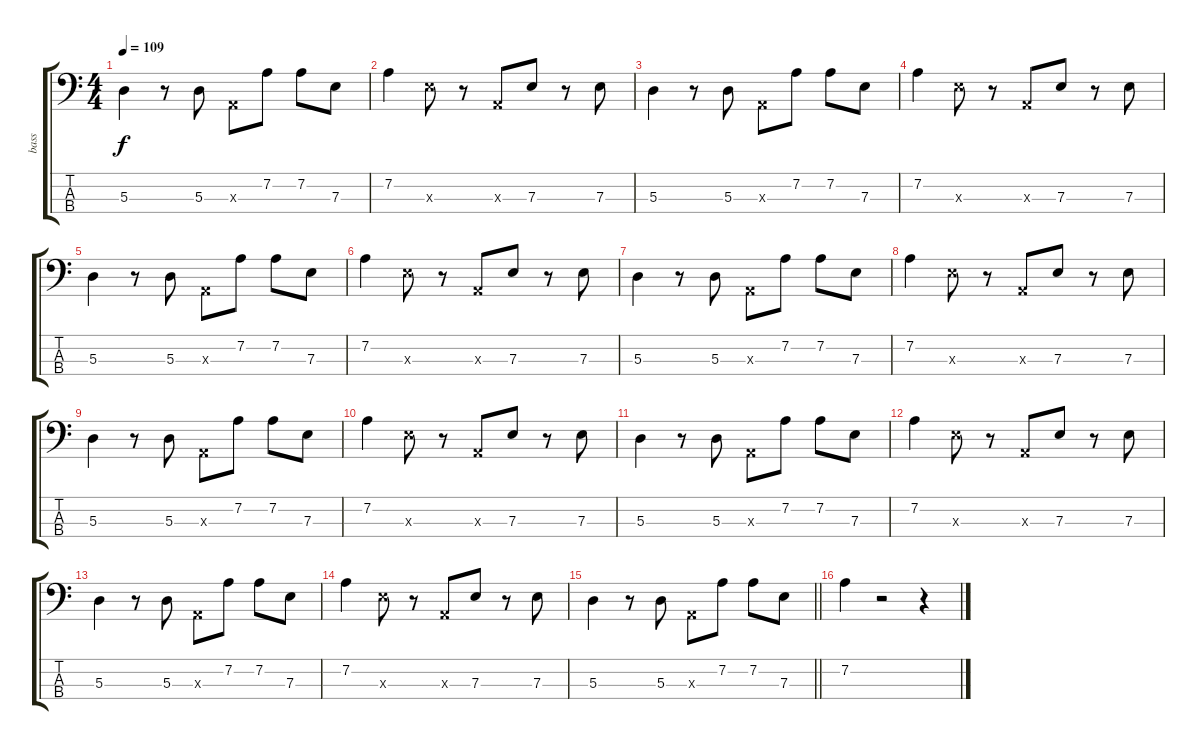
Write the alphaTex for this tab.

\track ("bass" "bass") {instrument electricbasspick}
\staff {score tabs}
\tuning (G2 D2 A1 E1) {hide}
\ts (4 4)
\tempo 109
\clef f4
\ks c
5.3.4{dy f} r.8 5.3.8 0.3{x}.8 7.2.8 7.2.8 7.3.8 |
7.2.4 7.3{x}.8 r.8 0.3{x}.8 7.3.8 r.8 7.3.8 |
5.3.4 r.8 5.3.8 0.3{x}.8 7.2.8 7.2.8 7.3.8 |
7.2.4 7.3{x}.8 r.8 0.3{x}.8 7.3.8 r.8 7.3.8 |
5.3.4 r.8 5.3.8 0.3{x}.8 7.2.8 7.2.8 7.3.8 |
7.2.4 7.3{x}.8 r.8 0.3{x}.8 7.3.8 r.8 7.3.8 |
5.3.4 r.8 5.3.8 0.3{x}.8 7.2.8 7.2.8 7.3.8 |
7.2.4 7.3{x}.8 r.8 0.3{x}.8 7.3.8 r.8 7.3.8 |
5.3.4 r.8 5.3.8 0.3{x}.8 7.2.8 7.2.8 7.3.8 |
7.2.4 7.3{x}.8 r.8 0.3{x}.8 7.3.8 r.8 7.3.8 |
5.3.4 r.8 5.3.8 0.3{x}.8 7.2.8 7.2.8 7.3.8 |
7.2.4 7.3{x}.8 r.8 0.3{x}.8 7.3.8 r.8 7.3.8 |
5.3.4 r.8 5.3.8 0.3{x}.8 7.2.8 7.2.8 7.3.8 |
7.2.4 7.3{x}.8 r.8 0.3{x}.8 7.3.8 r.8 7.3.8 |
\barLineRight lightlight
5.3.4 r.8 5.3.8 0.3{x}.8 7.2.8 7.2.8 7.3.8 |
7.2.4 r.2 r.4
